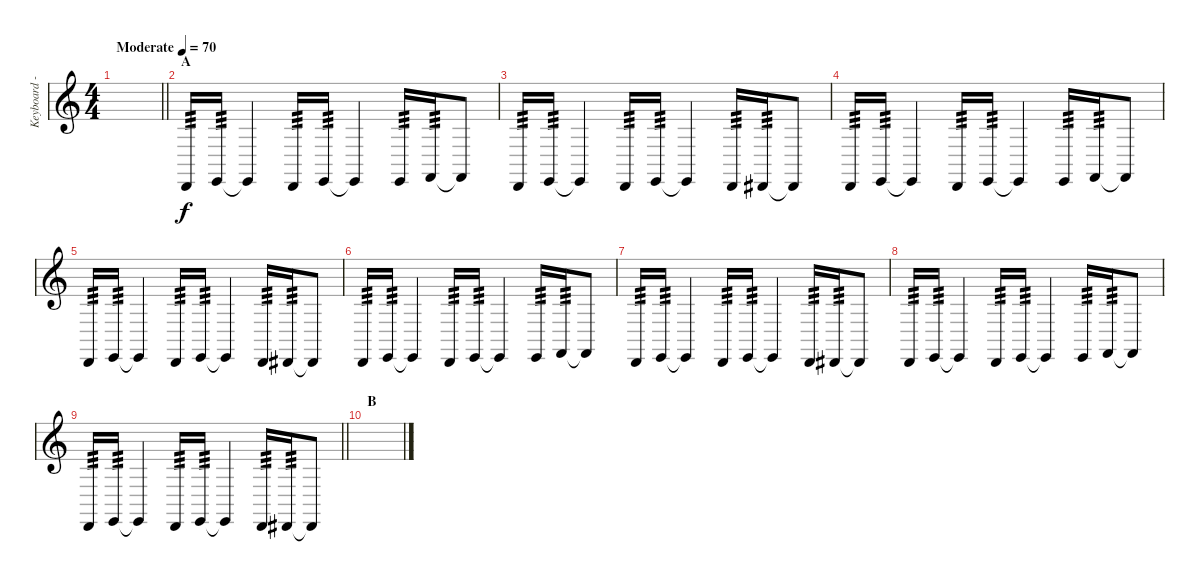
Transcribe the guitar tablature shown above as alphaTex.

\track ("Keyboard - SynthBass" "Keyboard -") {instrument lead1square}
\staff {score}
\tuning (E4 B3 G3 D3 A2 D2) {hide}
\ts (4 4)
\tempo (70 "Moderate")
\clef g2
\barLineRight lightlight
\ks c
|
\section ("" "A")
0.6.16{tp 3} 2.6.16{tp 3} 2.6{t}.4 0.6.16{tp 3} 2.6.16{tp 3} 2.6{t}.4 2.6.16{tp 3} 3.6.16{tp 3} 3.6{t}.8 |
0.6.16{tp 3} 2.6.16{tp 3} 2.6{t}.4 0.6.16{tp 3} 2.6.16{tp 3} 2.6{t}.4 0.6.16{tp 3} 1.6.16{tp 3} 1.6{t}.8 |
0.6.16{tp 3} 2.6.16{tp 3} 2.6{t}.4 0.6.16{tp 3} 2.6.16{tp 3} 2.6{t}.4 2.6.16{tp 3} 3.6.16{tp 3} 3.6{t}.8 |
0.6.16{tp 3} 2.6.16{tp 3} 2.6{t}.4 0.6.16{tp 3} 2.6.16{tp 3} 2.6{t}.4 0.6.16{tp 3} 1.6.16{tp 3} 1.6{t}.8 |
0.6.16{tp 3} 2.6.16{tp 3} 2.6{t}.4 0.6.16{tp 3} 2.6.16{tp 3} 2.6{t}.4 2.6.16{tp 3} 3.6.16{tp 3} 3.6{t}.8 |
0.6.16{tp 3} 2.6.16{tp 3} 2.6{t}.4 0.6.16{tp 3} 2.6.16{tp 3} 2.6{t}.4 0.6.16{tp 3} 1.6.16{tp 3} 1.6{t}.8 |
0.6.16{tp 3} 2.6.16{tp 3} 2.6{t}.4 0.6.16{tp 3} 2.6.16{tp 3} 2.6{t}.4 2.6.16{tp 3} 3.6.16{tp 3} 3.6{t}.8 |
\barLineRight lightlight
0.6.16{tp 3} 2.6.16{tp 3} 2.6{t}.4 0.6.16{tp 3} 2.6.16{tp 3} 2.6{t}.4 0.6.16{tp 3} 1.6.16{tp 3} 1.6{t}.8 |
\section ("" "B")
